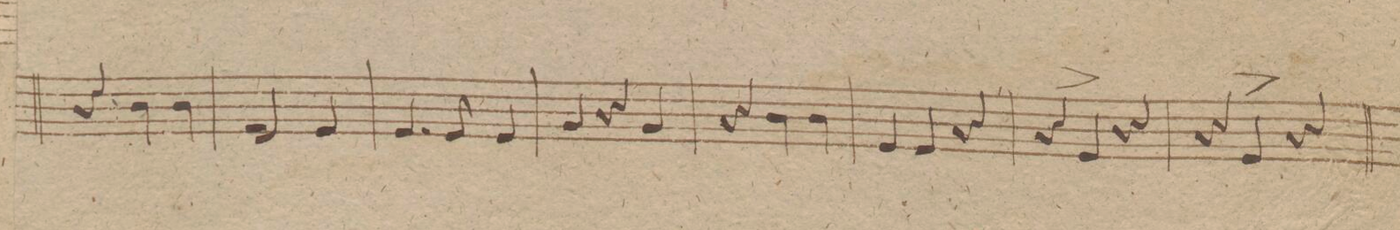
**kern	**dynam
*I"Corno 2do in A.	*
*clefG2	*
*k[f#]	*
*M3/4	*
4r	.
4f#/	.
4f#/	.
=62	=62
2B/	.
4B/	.
=63	=63
4.B/	.
8B/	.
4B/	.
=64	=64
4d/	.
4r	.
4d/	.
=65	=65
4r	.
4f#/	.
4f#/	.
=66	=66
4B/	.
4B/	.
4r	.
=67	=67
4r	.
4B/^>	.
4r	.
=68	=68
4r	.
4B/^>	.
4r	.
=69	=69
*-	*-
